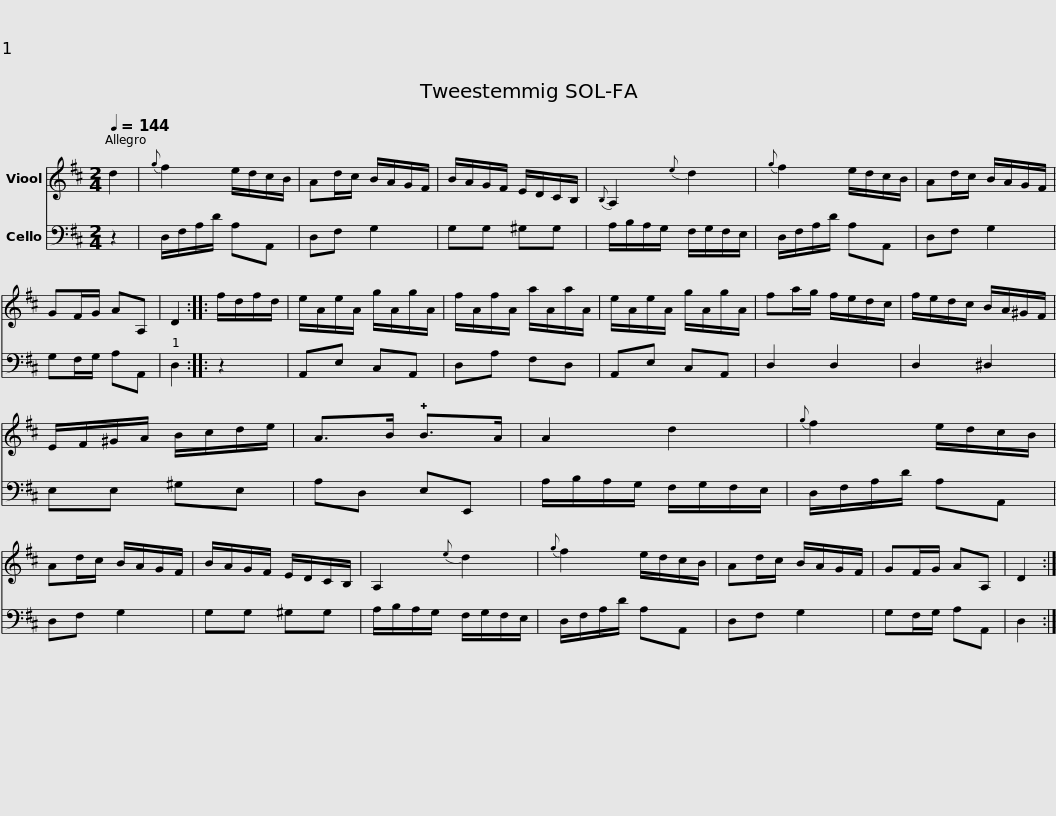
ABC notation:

X:1
%%score 1 2
L:1/8
Q:1/4=144
M:2/4
I:linebreak $
K:D
V:1 treble
V:2 bass
V:1
 d2 |{g} f2 e/d/c/B/ | Ad/c/ B/A/G/F/ | B/A/G/F/ E/D/C/B,/ |{B,} A,2{e} d2 |$ %5
{g} f2 e/d/c/B/ | Ad/c/ B/A/G/F/ | GF/G/ AA, | D2 ::$ f/d/f/d/ | %10
 e/A/e/A/ g/A/g/A/ | f/A/f/A/ a/A/a/A/ | e/A/e/A/ g/A/g/A/ | fa/g/ f/e/d/c/ |$ f/e/d/c/ B/A/^G/F/ | %15
 E/F/^G/A/ B/c/d/e/ | A>B !plus!B>A |$ A2 d2 |{g} f2 e/d/c/B/ | Ad/c/ B/A/G/F/ | %20
 B/A/G/F/ E/D/C/B,/ |$ A,2{e} d2 |{g} f2 e/d/c/B/ | Ad/c/ B/A/G/F/ | GF/G/ AA, | %25
 D2 :| %26
V:2
 z2 | D,/F,/A,/D/ A,A,, | D,F, G,2 | G,G, ^G,G, | A,/B,/A,/G,/ F,/G,/F,/E,/ |$ %5
 D,/F,/A,/D/ A,A,, | D,F, G,2 | G,F,/G,/ A,A,, | D,2 ::$ z2 | %10
 A,,E, C,A,, | D,A, F,D, | A,,E, C,A,, | D,2 D,2 |$ D,2 ^D,2 | %15
 E,E, ^G,E, | A,D, E,E,, |$ A,/B,/A,/G,/ F,/G,/F,/E,/ | D,/F,/A,/D/ A,A,, | D,F, G,2 | %20
 G,G, ^G,G, |$ A,/B,/A,/G,/ F,/G,/F,/E,/ | D,/F,/A,/D/ A,A,, | D,F, G,2 | G,F,/G,/ A,A,, | %25
 D,2 :| %26
